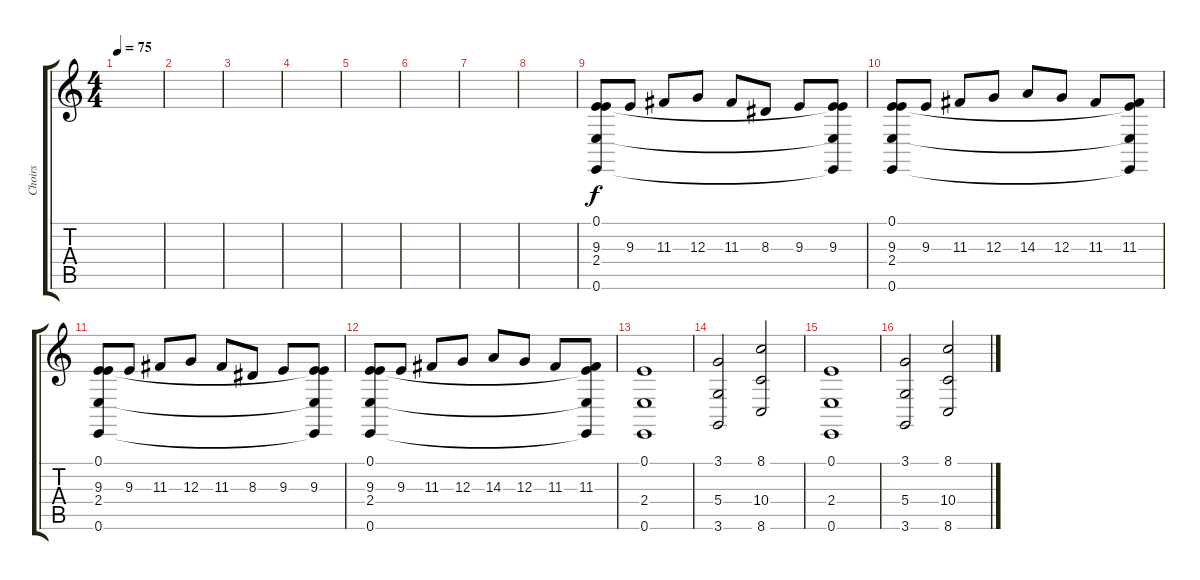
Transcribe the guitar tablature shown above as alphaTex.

\track ("Choirs" "Choirs") {instrument choiraahs}
\staff {score tabs}
\tuning (E4 B3 G3 D3 A2 E2) {hide}
\ts (4 4)
\tempo 75
\clef g2
\ks c
|
|
|
|
|
|
|
|
(0.1 9.3 2.4 0.6).8 9.3.8 11.3.8 12.3.8 11.3.8 8.3.8 9.3.8 (0.1{t} 9.3 2.4{t} 0.6{t}).8 |
(0.1 9.3 2.4 0.6).8 9.3.8 11.3.8 12.3.8 14.3.8 12.3.8 11.3.8 (0.1{t} 11.3 2.4{t} 0.6{t}).8 |
(0.1 9.3 2.4 0.6).8 9.3.8 11.3.8 12.3.8 11.3.8 8.3.8 9.3.8 (0.1{t} 9.3 2.4{t} 0.6{t}).8 |
(0.1 9.3 2.4 0.6).8 9.3.8 11.3.8 12.3.8 14.3.8 12.3.8 11.3.8 (0.1{t} 11.3 2.4{t} 0.6{t}).8 |
(0.1 2.4 0.6).1 |
(3.1 5.4 3.6).2 (8.1 10.4 8.6).2 |
(0.1 2.4 0.6).1 |
(3.1 5.4 3.6).2 (8.1 10.4 8.6).2
